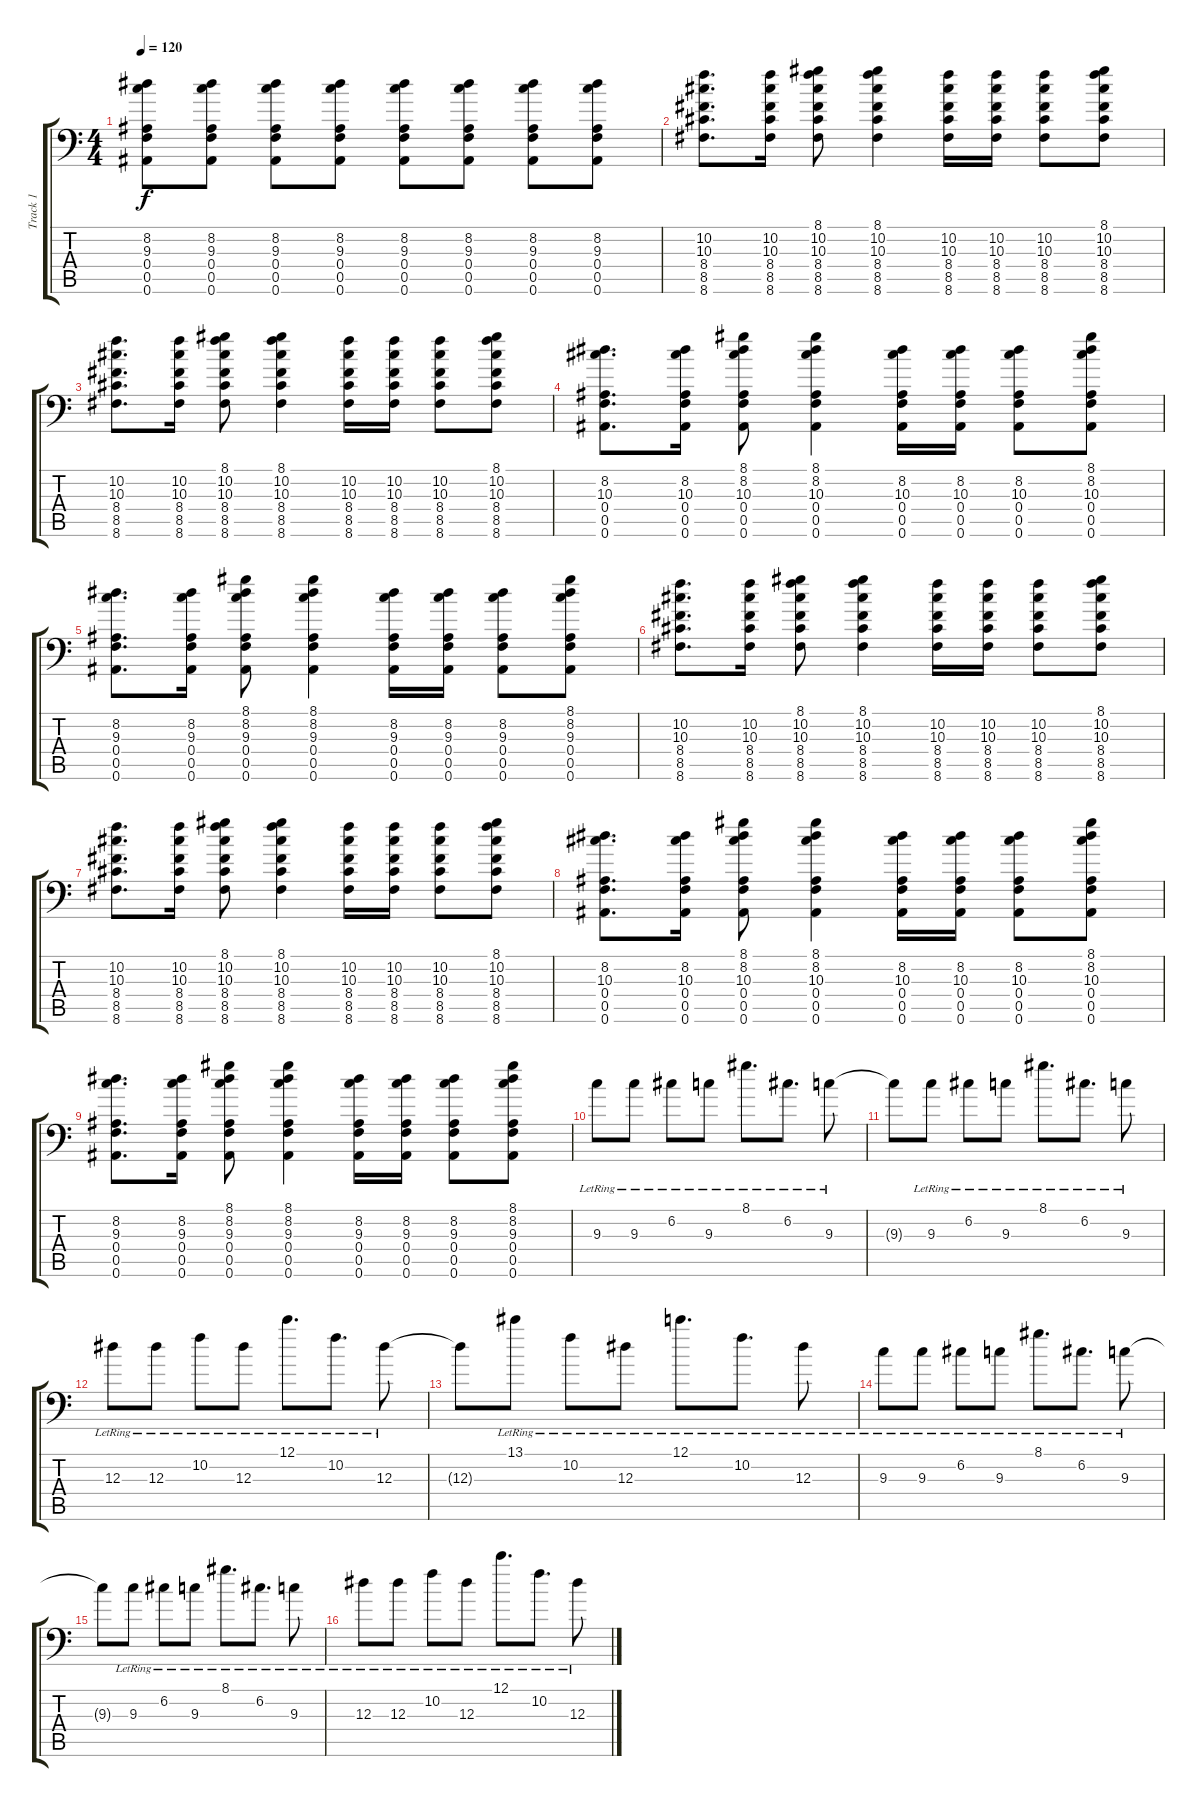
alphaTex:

\track ("Track 1" "Track 1") {instrument overdrivenguitar}
\staff {score tabs}
\tuning (C4 G3 Eb3 Bb2 F2 Bb1) {hide}
\ts (4 4)
\tempo 120
\clef f4
\ks c
(8.2 9.3 0.4 0.5 0.6).8{dy f} (8.2 9.3 0.4 0.5 0.6).8 (8.2 9.3 0.4 0.5 0.6).8 (8.2 9.3 0.4 0.5 0.6).8 (8.2 9.3 0.4 0.5 0.6).8 (8.2 9.3 0.4 0.5 0.6).8 (8.2 9.3 0.4 0.5 0.6).8 (8.2 9.3 0.4 0.5 0.6).8 |
(10.2 10.3 8.4 8.5 8.6).8{d} (10.2 10.3 8.4 8.5 8.6).16 (8.1 10.2 10.3 8.4 8.5 8.6).8 (8.1 10.2 10.3 8.4 8.5 8.6).4 (10.2 10.3 8.4 8.5 8.6).16 (10.2 10.3 8.4 8.5 8.6).16 (10.2 10.3 8.4 8.5 8.6).8 (8.1 10.2 10.3 8.4 8.5 8.6).8 |
(10.2 10.3 8.4 8.5 8.6).8{d} (10.2 10.3 8.4 8.5 8.6).16 (8.1 10.2 10.3 8.4 8.5 8.6).8 (8.1 10.2 10.3 8.4 8.5 8.6).4 (10.2 10.3 8.4 8.5 8.6).16 (10.2 10.3 8.4 8.5 8.6).16 (10.2 10.3 8.4 8.5 8.6).8 (8.1 10.2 10.3 8.4 8.5 8.6).8 |
(8.2 10.3 0.4 0.5 0.6).8{d} (8.2 10.3 0.4 0.5 0.6).16 (8.1 8.2 10.3 0.4 0.5 0.6).8 (8.1 8.2 10.3 0.4 0.5 0.6).4 (8.2 10.3 0.4 0.5 0.6).16 (8.2 10.3 0.4 0.5 0.6).16 (8.2 10.3 0.4 0.5 0.6).8 (8.1 8.2 10.3 0.4 0.5 0.6).8 |
(8.2 9.3 0.4 0.5 0.6).8{d} (8.2 9.3 0.4 0.5 0.6).16 (8.1 8.2 9.3 0.4 0.5 0.6).8 (8.1 8.2 9.3 0.4 0.5 0.6).4 (8.2 9.3 0.4 0.5 0.6).16 (8.2 9.3 0.4 0.5 0.6).16 (8.2 9.3 0.4 0.5 0.6).8 (8.1 8.2 9.3 0.4 0.5 0.6).8 |
(10.2 10.3 8.4 8.5 8.6).8{d} (10.2 10.3 8.4 8.5 8.6).16 (8.1 10.2 10.3 8.4 8.5 8.6).8 (8.1 10.2 10.3 8.4 8.5 8.6).4 (10.2 10.3 8.4 8.5 8.6).16 (10.2 10.3 8.4 8.5 8.6).16 (10.2 10.3 8.4 8.5 8.6).8 (8.1 10.2 10.3 8.4 8.5 8.6).8 |
(10.2 10.3 8.4 8.5 8.6).8{d} (10.2 10.3 8.4 8.5 8.6).16 (8.1 10.2 10.3 8.4 8.5 8.6).8 (8.1 10.2 10.3 8.4 8.5 8.6).4 (10.2 10.3 8.4 8.5 8.6).16 (10.2 10.3 8.4 8.5 8.6).16 (10.2 10.3 8.4 8.5 8.6).8 (8.1 10.2 10.3 8.4 8.5 8.6).8 |
(8.2 10.3 0.4 0.5 0.6).8{d} (8.2 10.3 0.4 0.5 0.6).16 (8.1 8.2 10.3 0.4 0.5 0.6).8 (8.1 8.2 10.3 0.4 0.5 0.6).4 (8.2 10.3 0.4 0.5 0.6).16 (8.2 10.3 0.4 0.5 0.6).16 (8.2 10.3 0.4 0.5 0.6).8 (8.1 8.2 10.3 0.4 0.5 0.6).8 |
(8.2 9.3 0.4 0.5 0.6).8{d} (8.2 9.3 0.4 0.5 0.6).16 (8.1 8.2 9.3 0.4 0.5 0.6).8 (8.1 8.2 9.3 0.4 0.5 0.6).4 (8.2 9.3 0.4 0.5 0.6).16 (8.2 9.3 0.4 0.5 0.6).16 (8.2 9.3 0.4 0.5 0.6).8 (8.1 8.2 9.3 0.4 0.5 0.6).8 |
9.3{lr}.8 9.3{lr}.8 6.2{lr}.8 9.3{lr}.8 8.1{lr}.8{d} 6.2{lr}.8{d} 9.3{lr}.8 |
9.3{t}.8 9.3{lr}.8 6.2{lr}.8 9.3{lr}.8 8.1{lr}.8{d} 6.2{lr}.8{d} 9.3{lr}.8 |
12.3{lr}.8 12.3{lr}.8 10.2{lr}.8 12.3{lr}.8 12.1{lr}.8{d} 10.2{lr}.8{d} 12.3{lr}.8 |
12.3{t}.8 13.1{lr}.8 10.2{lr}.8 12.3{lr}.8 12.1{lr}.8{d} 10.2{lr}.8{d} 12.3{lr}.8 |
9.3{lr}.8 9.3{lr}.8 6.2{lr}.8 9.3{lr}.8 8.1{lr}.8{d} 6.2{lr}.8{d} 9.3{lr}.8 |
9.3{t}.8 9.3{lr}.8 6.2{lr}.8 9.3{lr}.8 8.1{lr}.8{d} 6.2{lr}.8{d} 9.3{lr}.8 |
12.3{lr}.8 12.3{lr}.8 10.2{lr}.8 12.3{lr}.8 12.1{lr}.8{d} 10.2{lr}.8{d} 12.3{lr}.8
